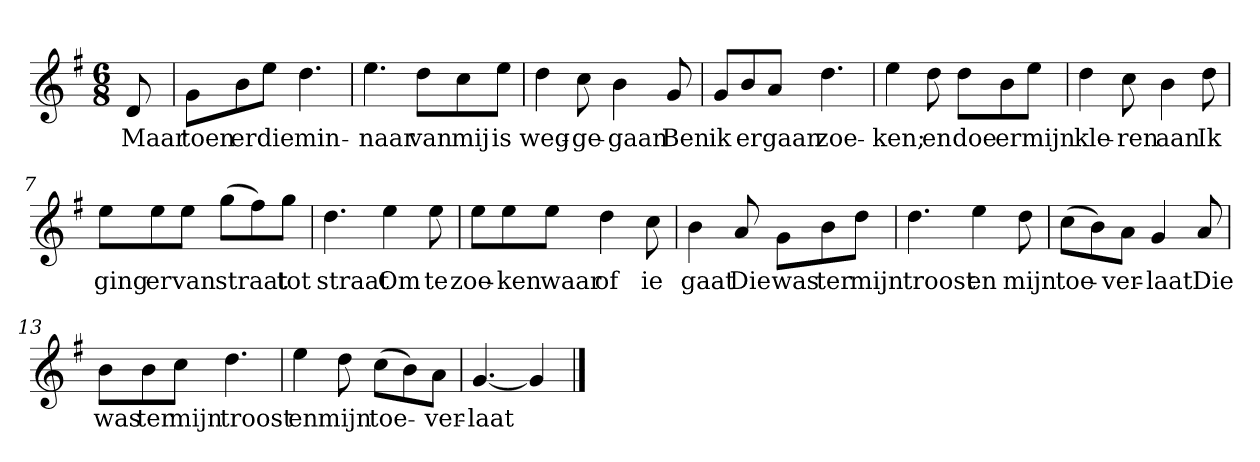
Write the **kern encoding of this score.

**kern	**text
*part1	*part1
*staff1	*staff1
*clefG2	*
*k[f#]	*
*G:	*
*M6/8	*
*MM120	*
=	=
8d	Maar
=1	=1
8g\L	toen
8b\	er
8ee\J	die
4.dd	min-
=2	=2
4.ee	-naar
8dd\L	van
8cc\	mij
8ee\J	is
=3	=3
4dd	weg-
8cc	-ge-
4b	-gaan
8g	Ben
=4	=4
8g/L	ik
8b/	er
8a/J	gaan
4.dd	zoe-
=5	=5
4ee	-ken;
8dd	en
8dd\L	doe
8b\	er
8ee\J	mijn
=6	=6
4dd	kle-
8cc	-ren
4b	aan
8dd	Ik
=7	=7
8ee\L	ging
8ee\	er
8ee\J	van
(8gg\L	straat
8ff#\)	.
8gg\J	tot
=8	=8
4.dd	straat
4ee	Om
8ee	te
=9	=9
8ee\L	zoe-
8ee\	-ken
8ee\J	waar
4dd	of
8cc	ie
=10	=10
4b	gaat
8a	Die
8g\L	was
8b\	ter
8dd\J	mijn
=11	=11
4.dd	troost
4ee	en
8dd	mijn
=12	=12
(8cc\L	toe-
8b\)	.
8a\J	-ver-
4g	-laat
8a	Die
=13	=13
8b\L	was
8b\	ter
8cc\J	mijn
4.dd	troost
=14	=14
4ee	en
8dd	mijn
(8cc\L	toe-
8b\)	.
8a\J	-ver-
=15	=15
[4.g	-laat
4g]	.
==	==
*-	*-
